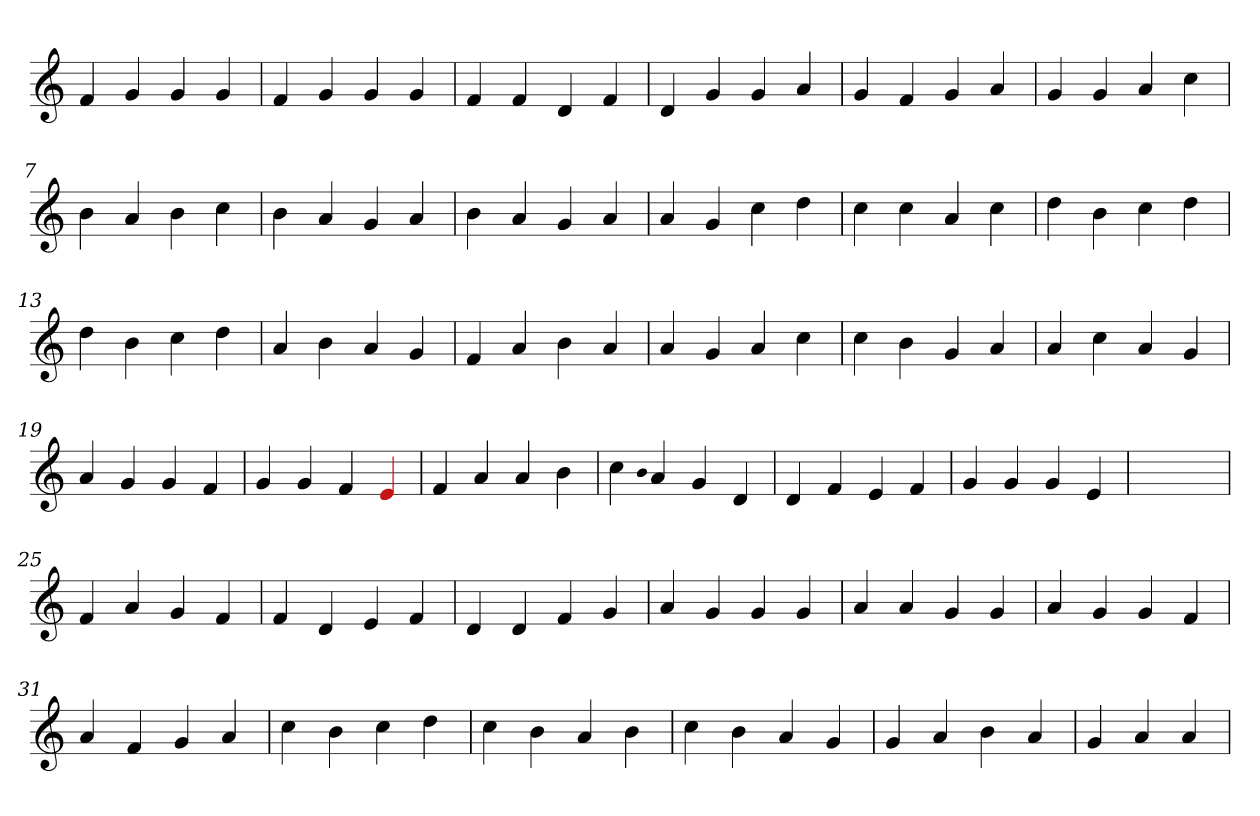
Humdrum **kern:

**kern
*part1
*staff1
*clefG2
=1
4f
4g
4g
4g
=2
4f
4g
4g
4g
=3
4f
4f
4d
4f
=4
4d
4g
4g
4a
=5
4g
4f
4g
4a
=6
4g
4g
4a
4cc
=7
4b
4a
4b
4cc
=8
4b
4a
4g
4a
=9
4b
4a
4g
4a
=10
4a
4g
4cc
4dd
=11
4cc
4cc
4a
4cc
=12
4dd
4b
4cc
4dd
=13
4dd
4b
4cc
4dd
=14
4a
4b
4a
4g
=15
4f
4a
4b
4a
=16
4a
4g
4a
4cc
=17
4cc
4b
4g
4a
=18
4a
4cc
4a
4g
=19
4a
4g
4g
4f
=20
4g
4g
4f
4Re
=21
4f
4a
4a
4b
=22
4cc
qqb
4a
4g
4d
=23
4d
4f
4e
4f
=24
4g
4g
4g
4e
=25
1ryy
=25
4f
4a
4g
4f
=26
4f
4d
4e
4f
=27
4d
4d
4f
4g
=28
4a
4g
4g
4g
=29
4a
4a
4g
4g
=30
4a
4g
4g
4f
=31
4a
4f
4g
4a
=32
4cc
4b
4cc
4dd
=33
4cc
4b
4a
4b
=34
4cc
4b
4a
4g
=35
4g
4a
4b
4a
=36
4g
4a
4a
=
*-
